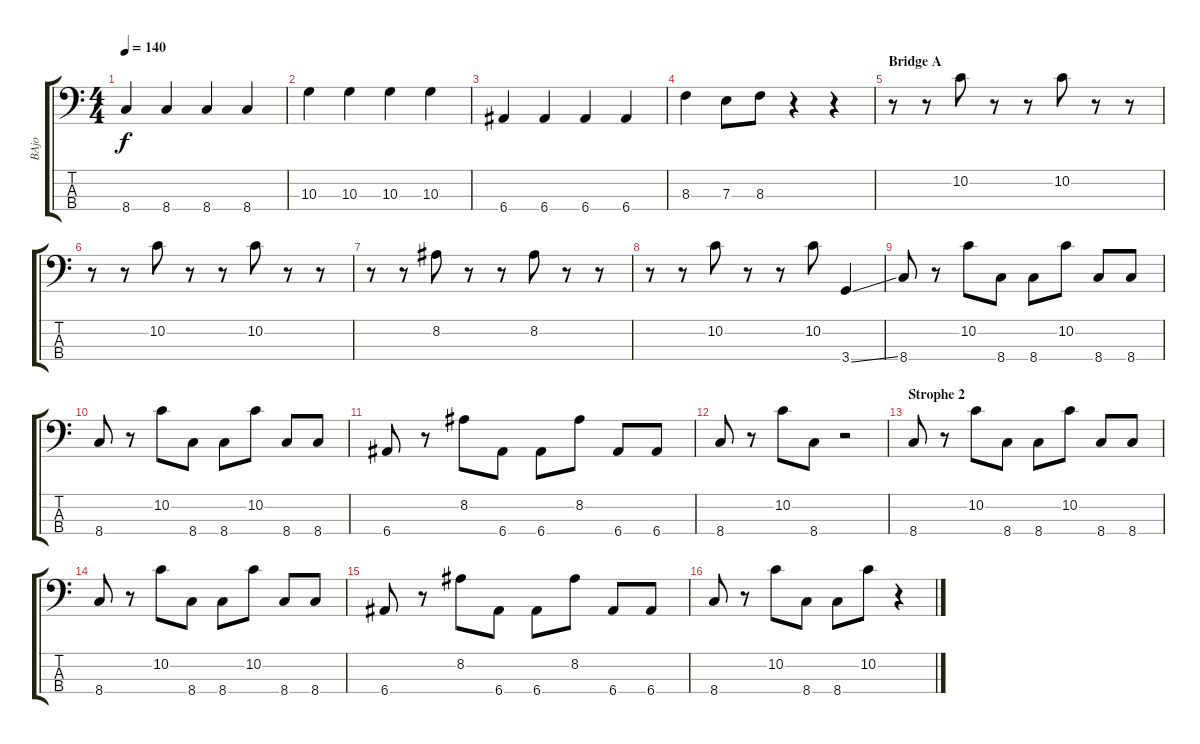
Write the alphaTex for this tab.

\track ("BAjo" "BAjo") {instrument electricbasspick}
\staff {score tabs}
\tuning (G2 D2 A1 E1) {hide}
\ts (4 4)
\tempo 140
\clef f4
\ks c
8.4.4{dy f} 8.4.4 8.4.4 8.4.4 |
10.3.4 10.3.4 10.3.4 10.3.4 |
6.4.4 6.4.4 6.4.4 6.4.4 |
8.3.4 7.3.8 8.3.8 r.4 r.4 |
\section ("" "Bridge A")
r.8 r.8 10.2.8 r.8 r.8 10.2.8 r.8 r.8 |
r.8 r.8 10.2.8 r.8 r.8 10.2.8 r.8 r.8 |
r.8 r.8 8.2.8 r.8 r.8 8.2.8 r.8 r.8 |
r.8 r.8 10.2.8 r.8 r.8 10.2.8 3.4{ss}.4 |
8.4.8 r.8 10.2.8 8.4.8 8.4.8 10.2.8 8.4.8 8.4.8 |
8.4.8 r.8 10.2.8 8.4.8 8.4.8 10.2.8 8.4.8 8.4.8 |
6.4.8 r.8 8.2.8 6.4.8 6.4.8 8.2.8 6.4.8 6.4.8 |
8.4.8 r.8 10.2.8 8.4.8 r.2 |
\section ("" "Strophe 2")
8.4.8 r.8 10.2.8 8.4.8 8.4.8 10.2.8 8.4.8 8.4.8 |
8.4.8 r.8 10.2.8 8.4.8 8.4.8 10.2.8 8.4.8 8.4.8 |
6.4.8 r.8 8.2.8 6.4.8 6.4.8 8.2.8 6.4.8 6.4.8 |
8.4.8 r.8 10.2.8 8.4.8 8.4.8 10.2.8 r.4
